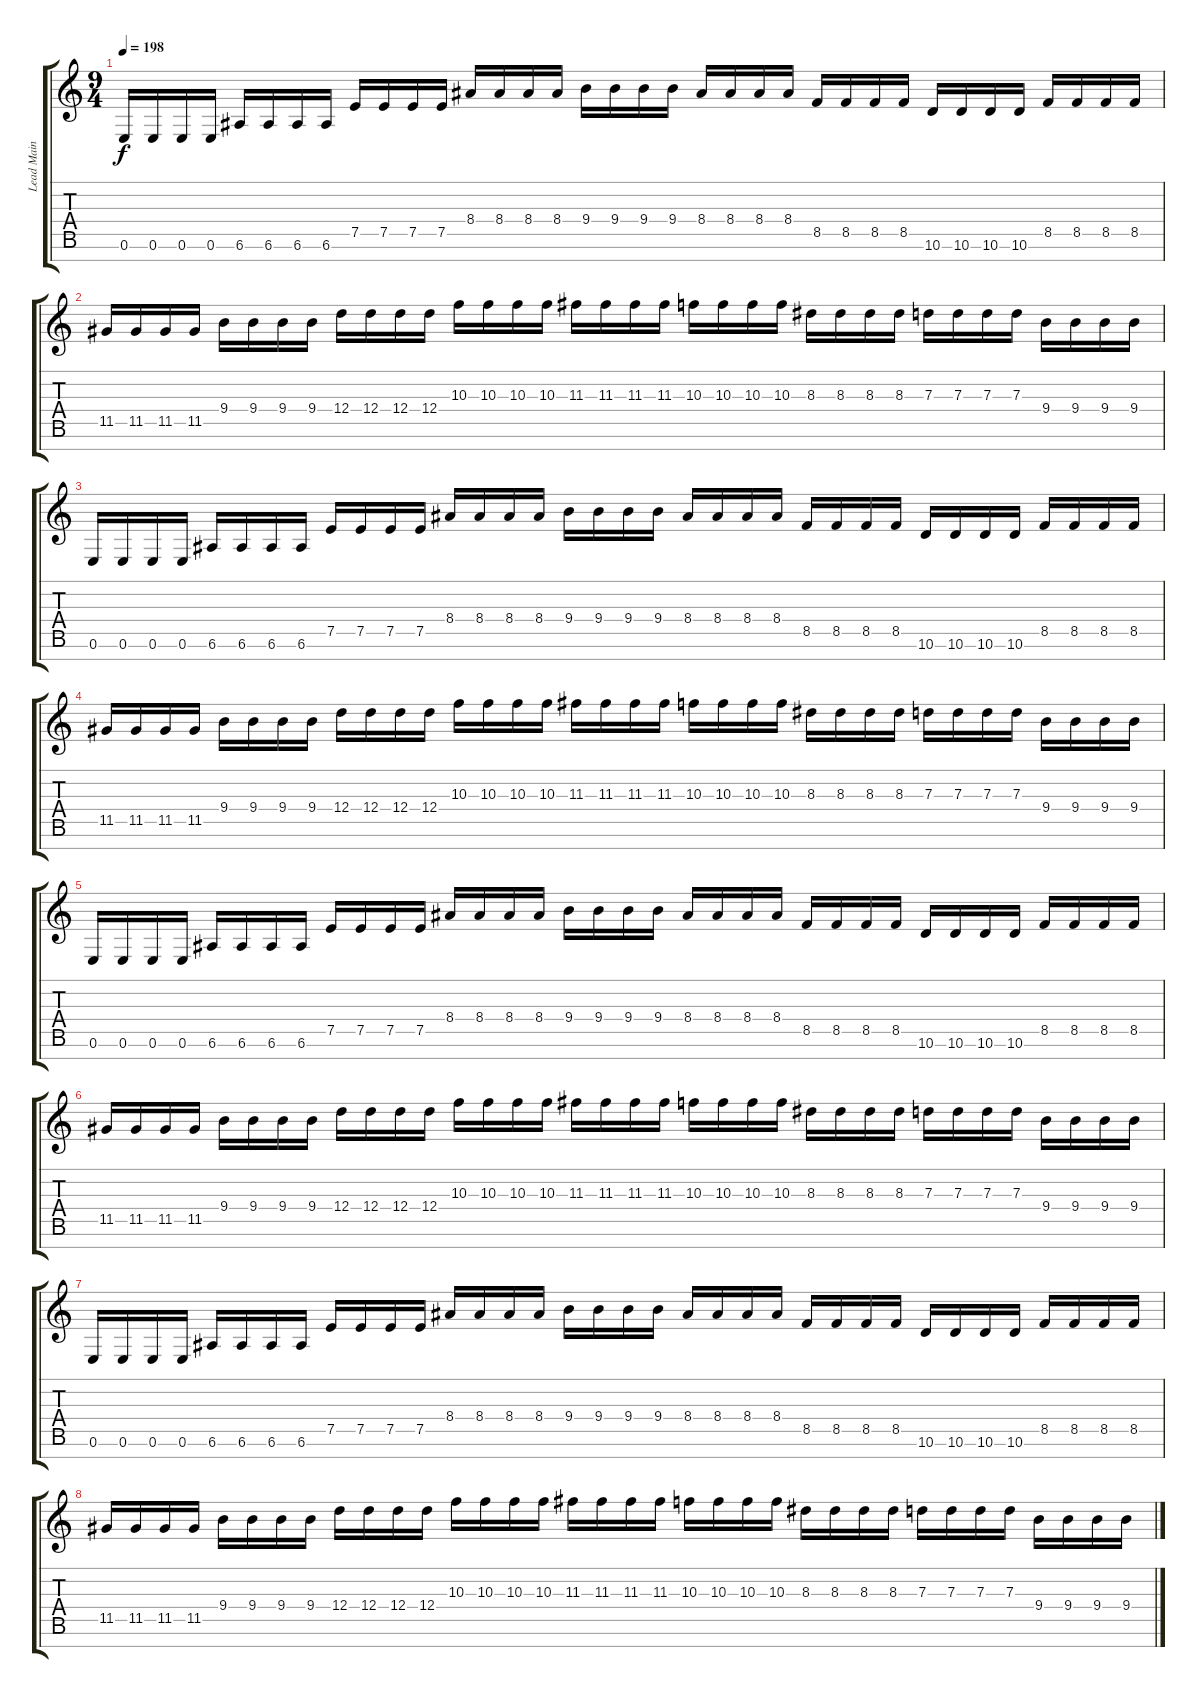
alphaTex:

\track ("Lead Main" "Lead Main") {instrument distortionguitar}
\staff {score tabs}
\tuning (E4 B3 G3 D3 A2 E2 B1) {hide}
\ts (9 4)
\tempo 198
\clef g2
\ks c
0.6.16{dy f} 0.6.16 0.6.16 0.6.16 6.6.16 6.6.16 6.6.16 6.6.16 7.5.16 7.5.16 7.5.16 7.5.16 8.4.16 8.4.16 8.4.16 8.4.16 9.4.16 9.4.16 9.4.16 9.4.16 8.4.16 8.4.16 8.4.16 8.4.16 8.5.16 8.5.16 8.5.16 8.5.16 10.6.16 10.6.16 10.6.16 10.6.16 8.5.16 8.5.16 8.5.16 8.5.16 |
11.5.16 11.5.16 11.5.16 11.5.16 9.4.16 9.4.16 9.4.16 9.4.16 12.4.16 12.4.16 12.4.16 12.4.16 10.3.16 10.3.16 10.3.16 10.3.16 11.3.16 11.3.16 11.3.16 11.3.16 10.3.16 10.3.16 10.3.16 10.3.16 8.3.16 8.3.16 8.3.16 8.3.16 7.3.16 7.3.16 7.3.16 7.3.16 9.4.16 9.4.16 9.4.16 9.4.16 |
0.6.16 0.6.16 0.6.16 0.6.16 6.6.16 6.6.16 6.6.16 6.6.16 7.5.16 7.5.16 7.5.16 7.5.16 8.4.16 8.4.16 8.4.16 8.4.16 9.4.16 9.4.16 9.4.16 9.4.16 8.4.16 8.4.16 8.4.16 8.4.16 8.5.16 8.5.16 8.5.16 8.5.16 10.6.16 10.6.16 10.6.16 10.6.16 8.5.16 8.5.16 8.5.16 8.5.16 |
11.5.16 11.5.16 11.5.16 11.5.16 9.4.16 9.4.16 9.4.16 9.4.16 12.4.16 12.4.16 12.4.16 12.4.16 10.3.16 10.3.16 10.3.16 10.3.16 11.3.16 11.3.16 11.3.16 11.3.16 10.3.16 10.3.16 10.3.16 10.3.16 8.3.16 8.3.16 8.3.16 8.3.16 7.3.16 7.3.16 7.3.16 7.3.16 9.4.16 9.4.16 9.4.16 9.4.16 |
0.6.16 0.6.16 0.6.16 0.6.16 6.6.16 6.6.16 6.6.16 6.6.16 7.5.16 7.5.16 7.5.16 7.5.16 8.4.16 8.4.16 8.4.16 8.4.16 9.4.16 9.4.16 9.4.16 9.4.16 8.4.16 8.4.16 8.4.16 8.4.16 8.5.16 8.5.16 8.5.16 8.5.16 10.6.16 10.6.16 10.6.16 10.6.16 8.5.16 8.5.16 8.5.16 8.5.16 |
11.5.16 11.5.16 11.5.16 11.5.16 9.4.16 9.4.16 9.4.16 9.4.16 12.4.16 12.4.16 12.4.16 12.4.16 10.3.16 10.3.16 10.3.16 10.3.16 11.3.16 11.3.16 11.3.16 11.3.16 10.3.16 10.3.16 10.3.16 10.3.16 8.3.16 8.3.16 8.3.16 8.3.16 7.3.16 7.3.16 7.3.16 7.3.16 9.4.16 9.4.16 9.4.16 9.4.16 |
0.6.16 0.6.16 0.6.16 0.6.16 6.6.16 6.6.16 6.6.16 6.6.16 7.5.16 7.5.16 7.5.16 7.5.16 8.4.16 8.4.16 8.4.16 8.4.16 9.4.16 9.4.16 9.4.16 9.4.16 8.4.16 8.4.16 8.4.16 8.4.16 8.5.16 8.5.16 8.5.16 8.5.16 10.6.16 10.6.16 10.6.16 10.6.16 8.5.16 8.5.16 8.5.16 8.5.16 |
11.5.16 11.5.16 11.5.16 11.5.16 9.4.16 9.4.16 9.4.16 9.4.16 12.4.16 12.4.16 12.4.16 12.4.16 10.3.16 10.3.16 10.3.16 10.3.16 11.3.16 11.3.16 11.3.16 11.3.16 10.3.16 10.3.16 10.3.16 10.3.16 8.3.16 8.3.16 8.3.16 8.3.16 7.3.16 7.3.16 7.3.16 7.3.16 9.4.16 9.4.16 9.4.16 9.4.16
